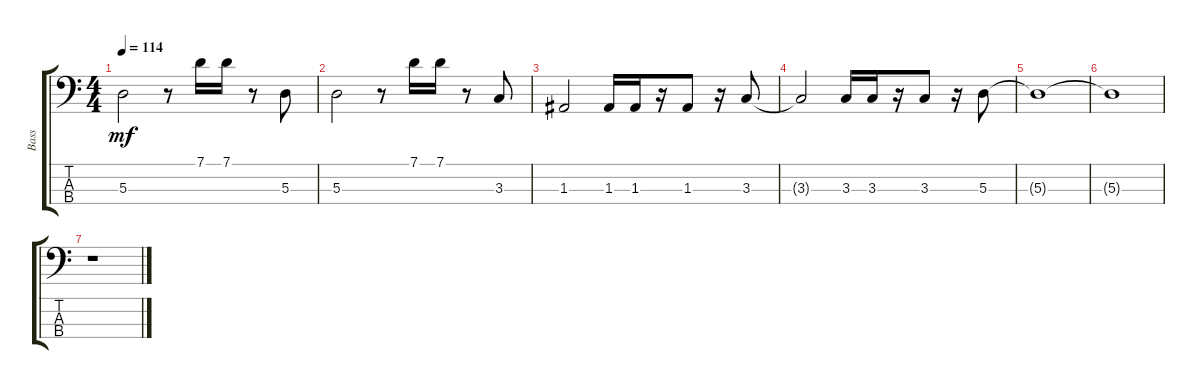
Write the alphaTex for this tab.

\track ("Bass" "Bass") {instrument electricbassfinger}
\staff {score tabs}
\tuning (G2 D2 A1 E1) {hide}
\ts (4 4)
\tempo 114
\clef f4
\ks c
5.3{t}.2{dy mf} r.8 7.1.16 7.1.16 r.8 5.3.8 |
5.3.2 r.8 7.1.16 7.1.16 r.8 3.3.8 |
1.3.2 1.3.16 1.3.16 r.16 1.3.8 r.16 3.3.8 |
3.3{t}.2 3.3.16 3.3.16 r.16 3.3.8 r.16 5.3.8 |
5.3{t}.1 |
5.3{t}.1 |
r.1
